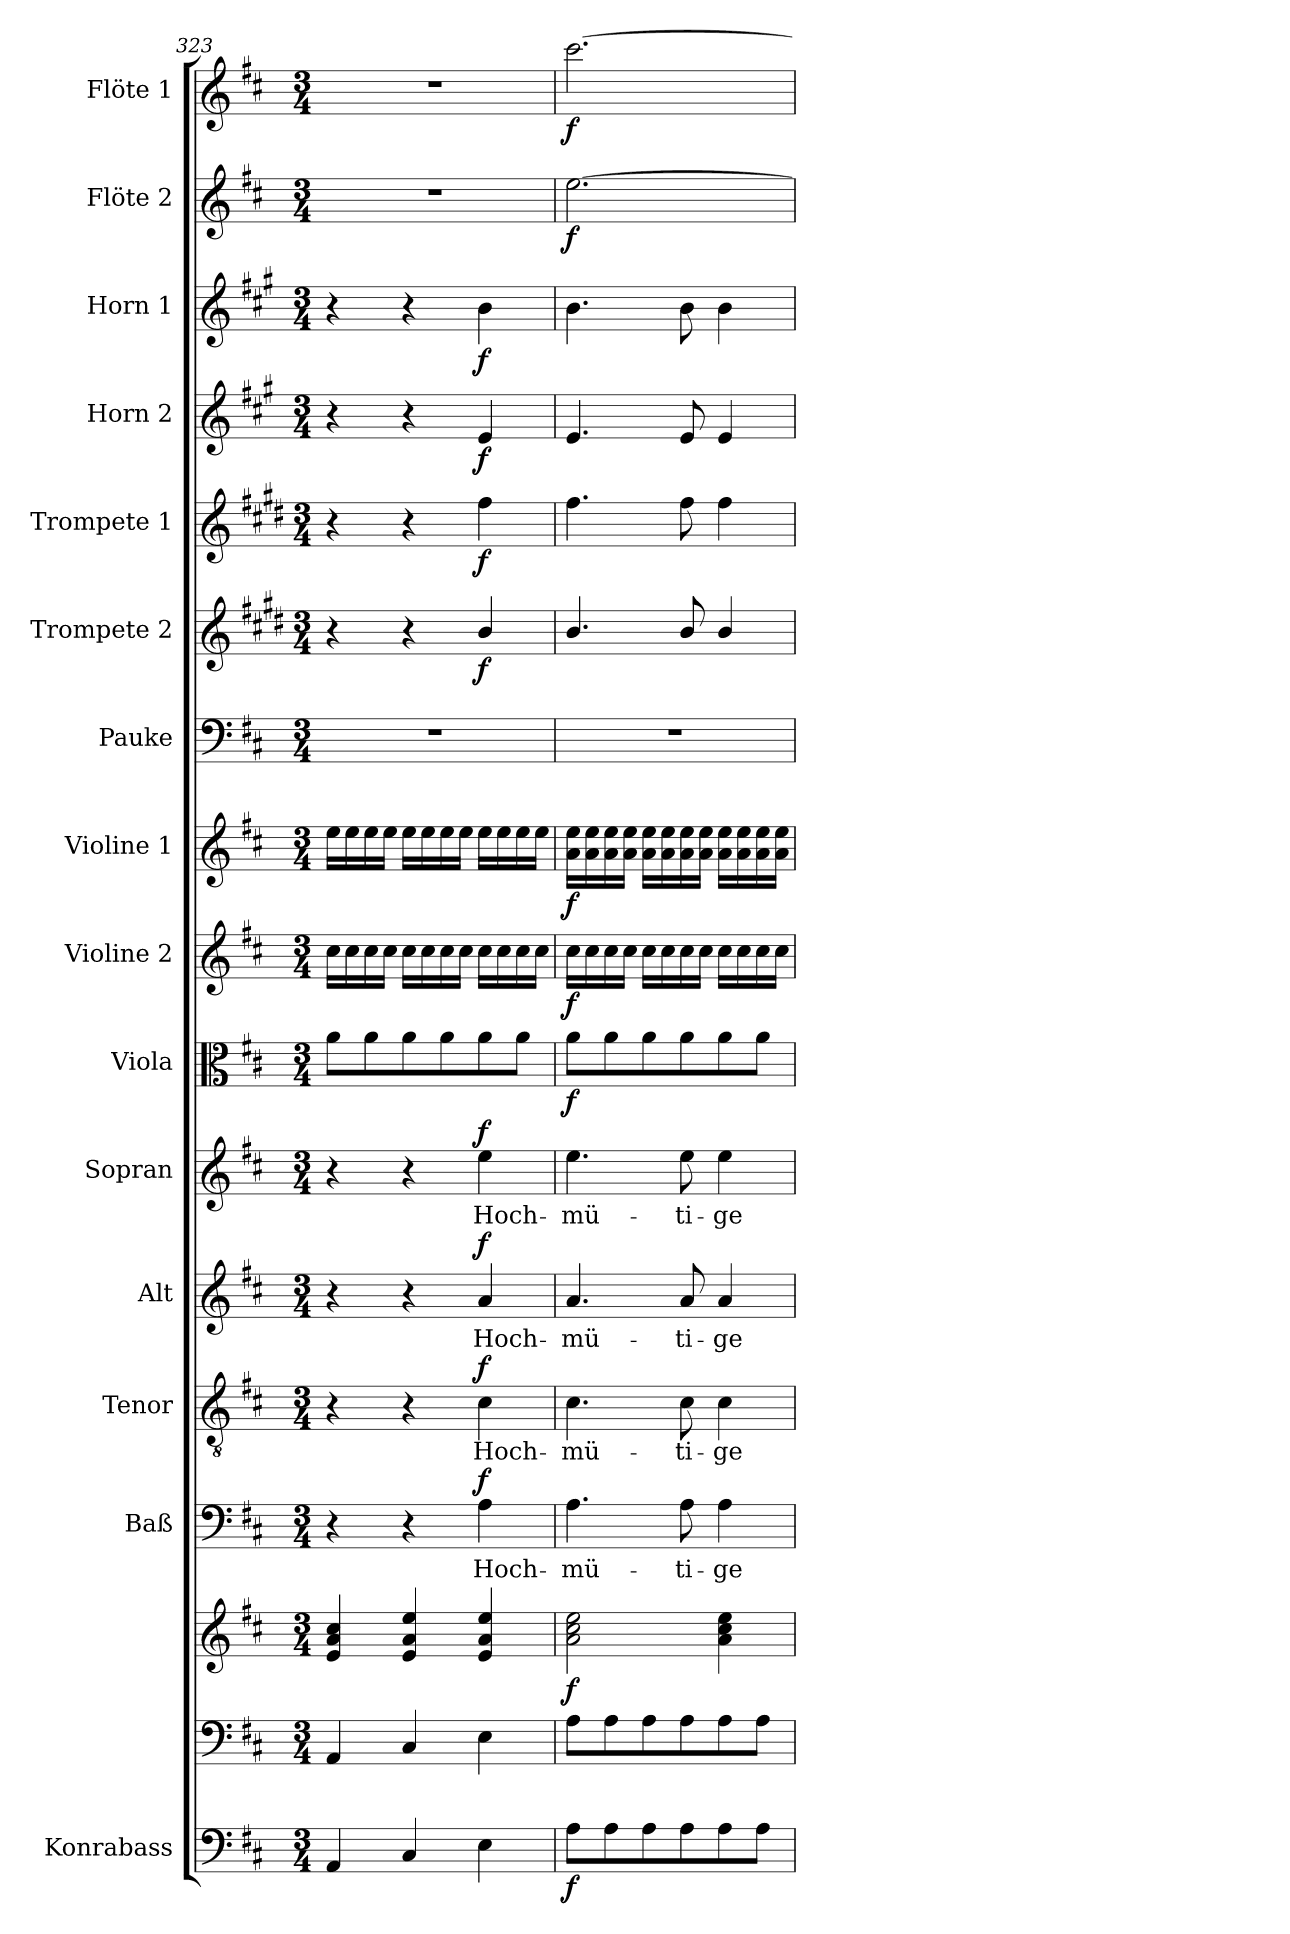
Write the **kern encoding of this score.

**kern	**dynam	**kern	**kern	**dynam	**kern	**text	**dynam	**kern	**text	**dynam	**kern	**text	**dynam	**kern	**text	**dynam	**kern	**dynam	**kern	**dynam	**kern	**dynam	**kern	**kern	**dynam	**kern	**dynam	**kern	**dynam	**kern	**dynam	**kern	**dynam	**kern	**dynam
*part16	*part16	*part15	*part15	*part15	*part14	*part14	*part14	*part13	*part13	*part13	*part12	*part12	*part12	*part11	*part11	*part11	*part10	*part10	*part9	*part9	*part8	*part8	*part7	*part6	*part6	*part5	*part5	*part4	*part4	*part3	*part3	*part2	*part2	*part1	*part1
*staff17	*staff17	*staff16	*staff15	*staff15/16	*staff14	*staff14	*staff14	*staff13	*staff13	*staff13	*staff12	*staff12	*staff12	*staff11	*staff11	*staff11	*staff10	*staff10	*staff9	*staff9	*staff8	*staff8	*staff7	*staff6	*staff6	*staff5	*staff5	*staff4	*staff4	*staff3	*staff3	*staff2	*staff2	*staff1	*staff1
*I"Konrabass	*	*	*	*	*I"Baß	*	*	*I"Tenor	*	*	*I"Alt	*	*	*I"Sopran	*	*	*I"Viola	*	*I"Violine 2	*	*I"Violine 1	*	*I"Pauke	*I"Trompete 2	*	*I"Trompete 1	*	*I"Horn 2	*	*I"Horn 1	*	*I"Flöte 2	*	*I"Flöte 1	*
*I'Kb.	*	*	*	*	*I'Baß	*	*	*I'Ten	*	*	*I'Alt	*	*	*I'Sop	*	*	*I'Vla.	*	*I'Vln. 2	*	*I'Vln. 1	*	*I'Pk.	*I'Trp. 2	*	*I'Trp. 1	*	*I'Hrn. 2	*	*I'Hrn. 1	*	*I'Fl. 2	*	*I'Fl. 1	*
*clefF4	*	*clefF4	*clefG2	*	*clefF4	*	*	*clefGv2	*	*	*clefG2	*	*	*clefG2	*	*	*clefC3	*	*clefG2	*	*clefG2	*	*clefF4	*clefG2	*	*clefG2	*	*clefG2	*	*clefG2	*	*clefG2	*	*clefG2	*
*ITrd7c12	*	*	*	*	*	*	*	*	*	*	*	*	*	*	*	*	*	*	*	*	*	*	*	*ITrd1c2	*	*ITrd1c2	*	*ITrd4c7	*	*ITrd4c7	*	*	*	*	*
*k[f#c#]	*	*k[f#c#]	*k[f#c#]	*	*k[f#c#]	*	*	*k[f#c#]	*	*	*k[f#c#]	*	*	*k[f#c#]	*	*	*k[f#c#]	*	*k[f#c#]	*	*k[f#c#]	*	*k[f#c#]	*k[f#c#]	*	*k[f#c#]	*	*k[f#c#]	*	*k[f#c#]	*	*k[f#c#]	*	*k[f#c#]	*
*D:	*	*D:	*D:	*	*D:	*	*	*D:	*	*	*D:	*	*	*D:	*	*	*D:	*	*D:	*	*D:	*	*D:	*D:	*	*D:	*	*D:	*	*D:	*	*D:	*	*D:	*
*M3/4	*	*M3/4	*M3/4	*	*M3/4	*	*	*M3/4	*	*	*M3/4	*	*	*M3/4	*	*	*M3/4	*	*M3/4	*	*M3/4	*	*M3/4	*M3/4	*	*M3/4	*	*M3/4	*	*M3/4	*	*M3/4	*	*M3/4	*
=323	=323	=323	=323	=323	=323	=323	=323	=323	=323	=323	=323	=323	=323	=323	=323	=323	=323	=323	=323	=323	=323	=323	=323	=323	=323	=323	=323	=323	=323	=323	=323	=323	=323	=323	=323
4AAA/	.	4AA/	4e/ 4a/ 4cc#/	.	4r	.	.	4r	.	.	4r	.	.	4r	.	.	8a\L	.	16cc#\LL	.	16ee\LL	.	2.r	4r	.	4r	.	4r	.	4r	.	2.r	.	2.r	.
.	.	.	.	.	.	.	.	.	.	.	.	.	.	.	.	.	.	.	16cc#\	.	16ee\	.	.	.	.	.	.	.	.	.	.	.	.	.	.
.	.	.	.	.	.	.	.	.	.	.	.	.	.	.	.	.	8a\	.	16cc#\	.	16ee\	.	.	.	.	.	.	.	.	.	.	.	.	.	.
.	.	.	.	.	.	.	.	.	.	.	.	.	.	.	.	.	.	.	16cc#\JJ	.	16ee\JJ	.	.	.	.	.	.	.	.	.	.	.	.	.	.
4CC#/	.	4C#/	4e/ 4a/ 4ee/	.	4r	.	.	4r	.	.	4r	.	.	4r	.	.	8a\	.	16cc#\LL	.	16ee\LL	.	.	4r	.	4r	.	4r	.	4r	.	.	.	.	.
.	.	.	.	.	.	.	.	.	.	.	.	.	.	.	.	.	.	.	16cc#\	.	16ee\	.	.	.	.	.	.	.	.	.	.	.	.	.	.
.	.	.	.	.	.	.	.	.	.	.	.	.	.	.	.	.	8a\	.	16cc#\	.	16ee\	.	.	.	.	.	.	.	.	.	.	.	.	.	.
.	.	.	.	.	.	.	.	.	.	.	.	.	.	.	.	.	.	.	16cc#\JJ	.	16ee\JJ	.	.	.	.	.	.	.	.	.	.	.	.	.	.
!	!	!	!	!	!	!LO:LY:b	!LO:DY:a	!	!LO:LY:b	!LO:DY:a	!	!LO:LY:b	!LO:DY:a	!	!LO:LY:b	!LO:DY:a	!	!	!	!	!	!	!	!	!LO:DY:b	!	!LO:DY:b	!	!LO:DY:b	!	!LO:DY:b	!	!	!	!
4EE\	.	4E\	4e/ 4a/ 4ee/	.	4A\	Hoch-	f	4c#\	Hoch-	f	4a/	Hoch-	f	4ee\	Hoch-	f	8a\	.	16cc#\LL	.	16ee\LL	.	.	4a/	f	4ee\	f	4A/	f	4e\	f	.	.	.	.
.	.	.	.	.	.	.	.	.	.	.	.	.	.	.	.	.	.	.	16cc#\	.	16ee\	.	.	.	.	.	.	.	.	.	.	.	.	.	.
.	.	.	.	.	.	.	.	.	.	.	.	.	.	.	.	.	8a\J	.	16cc#\	.	16ee\	.	.	.	.	.	.	.	.	.	.	.	.	.	.
.	.	.	.	.	.	.	.	.	.	.	.	.	.	.	.	.	.	.	16cc#\JJ	.	16ee\JJ	.	.	.	.	.	.	.	.	.	.	.	.	.	.
=324	=324	=324	=324	=324	=324	=324	=324	=324	=324	=324	=324	=324	=324	=324	=324	=324	=324	=324	=324	=324	=324	=324	=324	=324	=324	=324	=324	=324	=324	=324	=324	=324	=324	=324	=324
!	!LO:DY:b	!	!	!LO:DY:b	!	!LO:LY:b	!	!	!LO:LY:b	!	!	!LO:LY:b	!	!	!LO:LY:b	!	!	!LO:DY:b	!	!LO:DY:b	!	!LO:DY:b	!	!	!	!	!	!	!	!	!	!	!LO:DY:b	!	!LO:DY:b
8AA\L	f	8A\L	2a\ 2cc#\ 2ee\	f	4.A\	-mü-	.	4.c#\	-mü-	.	4.a/	-mü-	.	4.ee\	-mü-	.	8a\L	f	16cc#\LL	f	16a\ 16ee\LL	f	2.r	4.a/	.	4.ee\	.	4.A/	.	4.e\	.	[2.ee\	f	[2.ccc#\	f
.	.	.	.	.	.	.	.	.	.	.	.	.	.	.	.	.	.	.	16cc#\	.	16a\ 16ee\	.	.	.	.	.	.	.	.	.	.	.	.	.	.
8AA\	.	8A\	.	.	.	.	.	.	.	.	.	.	.	.	.	.	8a\	.	16cc#\	.	16a\ 16ee\	.	.	.	.	.	.	.	.	.	.	.	.	.	.
.	.	.	.	.	.	.	.	.	.	.	.	.	.	.	.	.	.	.	16cc#\JJ	.	16a\ 16ee\JJ	.	.	.	.	.	.	.	.	.	.	.	.	.	.
8AA\	.	8A\	.	.	.	.	.	.	.	.	.	.	.	.	.	.	8a\	.	16cc#\LL	.	16a\ 16ee\LL	.	.	.	.	.	.	.	.	.	.	.	.	.	.
.	.	.	.	.	.	.	.	.	.	.	.	.	.	.	.	.	.	.	16cc#\	.	16a\ 16ee\	.	.	.	.	.	.	.	.	.	.	.	.	.	.
!	!	!	!	!	!	!LO:LY:b	!	!	!LO:LY:b	!	!	!LO:LY:b	!	!	!LO:LY:b	!	!	!	!	!	!	!	!	!	!	!	!	!	!	!	!	!	!	!	!
8AA\	.	8A\	.	.	8A\	-ti-	.	8c#\	-ti-	.	8a/	-ti-	.	8ee\	-ti-	.	8a\	.	16cc#\	.	16a\ 16ee\	.	.	8a/	.	8ee\	.	8A/	.	8e\	.	.	.	.	.
.	.	.	.	.	.	.	.	.	.	.	.	.	.	.	.	.	.	.	16cc#\JJ	.	16a\ 16ee\JJ	.	.	.	.	.	.	.	.	.	.	.	.	.	.
!	!	!	!	!	!	!LO:LY:b	!	!	!LO:LY:b	!	!	!LO:LY:b	!	!	!LO:LY:b	!	!	!	!	!	!	!	!	!	!	!	!	!	!	!	!	!	!	!	!
8AA\	.	8A\	4a\ 4cc#\ 4ee\	.	4A\	-ge	.	4c#\	-ge	.	4a/	-ge	.	4ee\	-ge	.	8a\	.	16cc#\LL	.	16a\ 16ee\LL	.	.	4a/	.	4ee\	.	4A/	.	4e\	.	.	.	.	.
.	.	.	.	.	.	.	.	.	.	.	.	.	.	.	.	.	.	.	16cc#\	.	16a\ 16ee\	.	.	.	.	.	.	.	.	.	.	.	.	.	.
8AA\J	.	8A\J	.	.	.	.	.	.	.	.	.	.	.	.	.	.	8a\J	.	16cc#\	.	16a\ 16ee\	.	.	.	.	.	.	.	.	.	.	.	.	.	.
.	.	.	.	.	.	.	.	.	.	.	.	.	.	.	.	.	.	.	16cc#\JJ	.	16a\ 16ee\JJ	.	.	.	.	.	.	.	.	.	.	.	.	.	.
=	=	=	=	=	=	=	=	=	=	=	=	=	=	=	=	=	=	=	=	=	=	=	=	=	=	=	=	=	=	=	=	=	=	=	=
*-	*-	*-	*-	*-	*-	*-	*-	*-	*-	*-	*-	*-	*-	*-	*-	*-	*-	*-	*-	*-	*-	*-	*-	*-	*-	*-	*-	*-	*-	*-	*-	*-	*-	*-	*-
